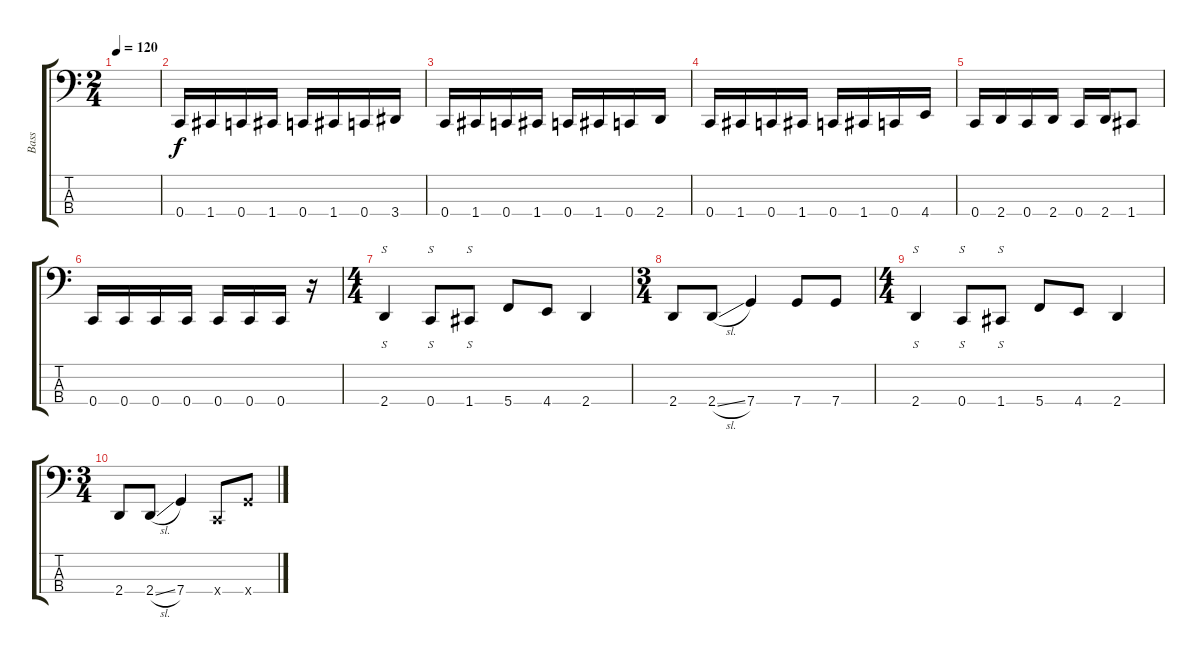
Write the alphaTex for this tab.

\track ("Bass" "Bass") {instrument electricbassfinger}
\staff {score tabs}
\tuning (F2 C2 G1 C1) {hide}
\ts (2 4)
\tempo 120
\clef f4
\ks c
|
0.4.16 1.4.16 0.4.16 1.4.16 0.4.16 1.4.16 0.4.16 3.4.16 |
0.4.16 1.4.16 0.4.16 1.4.16 0.4.16 1.4.16 0.4.16 2.4.16 |
0.4.16 1.4.16 0.4.16 1.4.16 0.4.16 1.4.16 0.4.16 4.4.16 |
0.4.16 2.4.16 0.4.16 2.4.16 0.4.16 2.4.16 1.4.8 |
0.4.16 0.4.16 0.4.16 0.4.16 0.4.16 0.4.16 0.4.16 r.16 |
\ts (4 4)
2.4.4{s} 0.4.8{s} 1.4.8{s} 5.4.8 4.4.8 2.4.4 |
\ts (3 4)
2.4.8 2.4{sl}.8 7.4.4 7.4.8 7.4.8 |
\ts (4 4)
2.4.4{s} 0.4.8{s} 1.4.8{s} 5.4.8 4.4.8 2.4.4 |
\ts (3 4)
2.4.8 2.4{sl}.8 7.4.4 0.4{x}.8 7.4{x}.8
